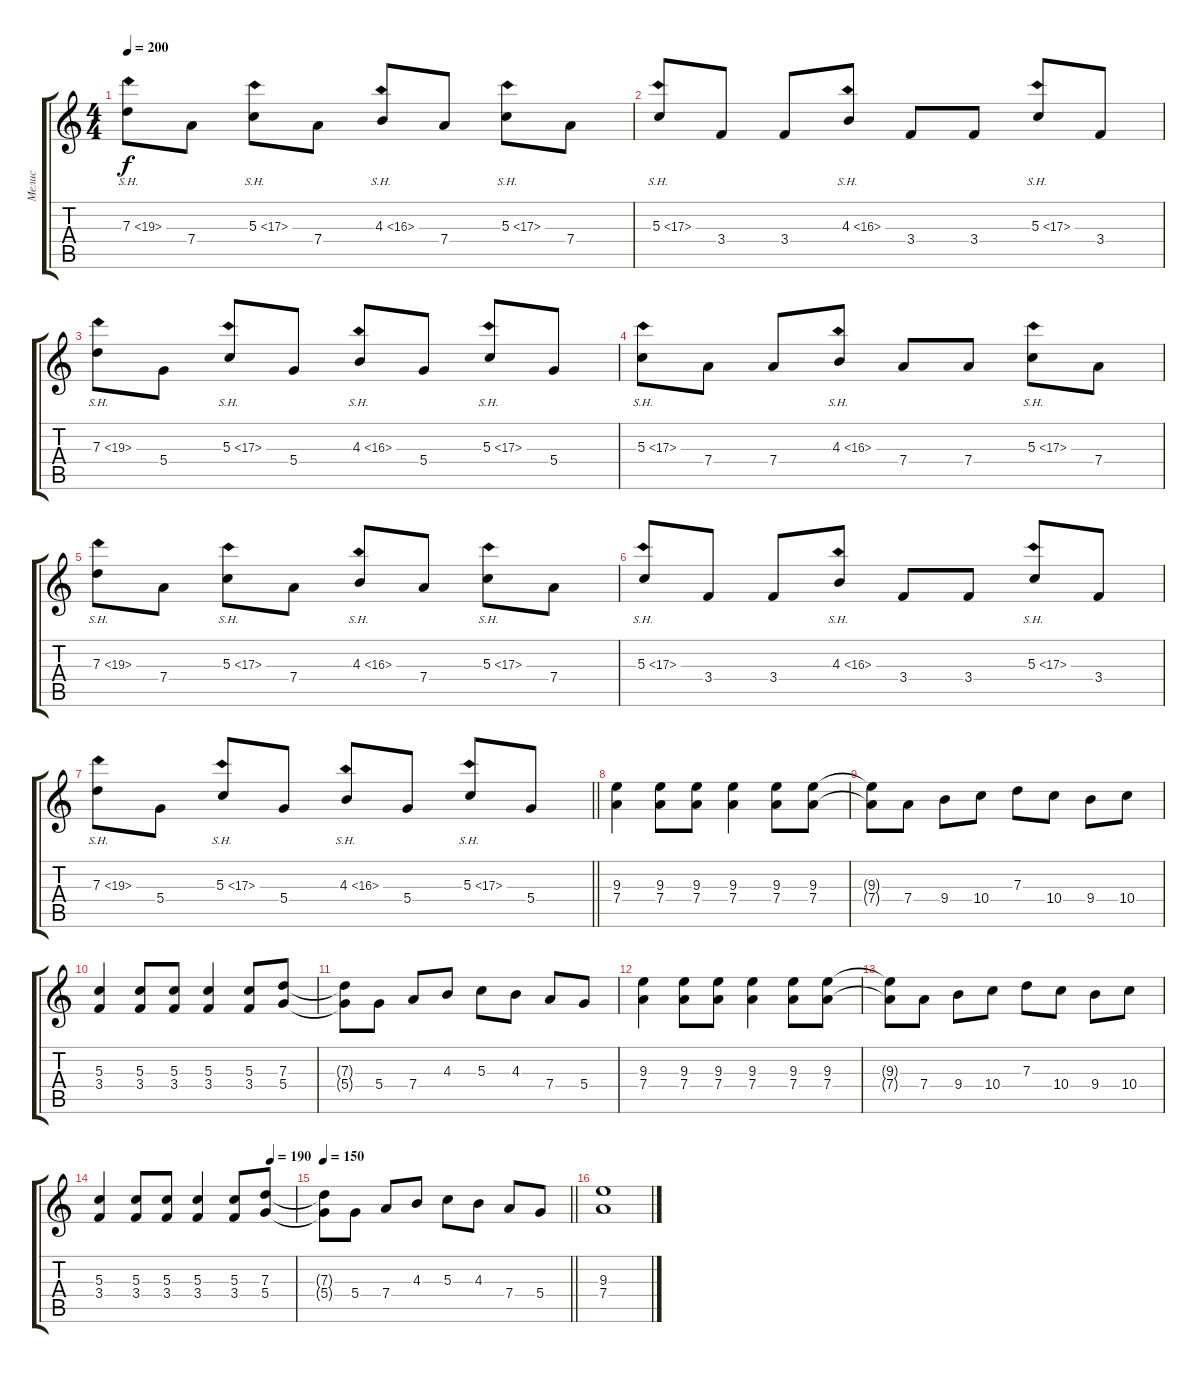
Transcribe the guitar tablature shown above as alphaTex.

\track ("Мелис" "Мелис") {instrument overdrivenguitar}
\staff {score tabs}
\tuning (E4 B3 G3 D3 A2 E2) {hide}
\ts (4 4)
\tempo 200
\clef g2
\ks c
7.3{sh 12}.8{dy f} 7.4.8 5.3{sh 12}.8 7.4.8 4.3{sh 12}.8 7.4.8 5.3{sh 12}.8 7.4.8 |
5.3{sh 12}.8 3.4.8 3.4.8 4.3{sh 12}.8 3.4.8 3.4.8 5.3{sh 12}.8 3.4.8 |
7.3{sh 12}.8 5.4.8 5.3{sh 12}.8 5.4.8 4.3{sh 12}.8 5.4.8 5.3{sh 12}.8 5.4.8 |
5.3{sh 12}.8 7.4.8 7.4.8 4.3{sh 12}.8 7.4.8 7.4.8 5.3{sh 12}.8 7.4.8 |
7.3{sh 12}.8 7.4.8 5.3{sh 12}.8 7.4.8 4.3{sh 12}.8 7.4.8 5.3{sh 12}.8 7.4.8 |
5.3{sh 12}.8 3.4.8 3.4.8 4.3{sh 12}.8 3.4.8 3.4.8 5.3{sh 12}.8 3.4.8 |
\barLineRight lightlight
7.3{sh 12}.8 5.4.8 5.3{sh 12}.8 5.4.8 4.3{sh 12}.8 5.4.8 5.3{sh 12}.8 5.4.8 |
(9.3 7.4).4 (9.3 7.4).8 (9.3 7.4).8 (9.3 7.4).4 (9.3 7.4).8 (9.3 7.4).8 |
(9.3{t} 7.4{t}).8 7.4.8 9.4.8 10.4.8 7.3.8 10.4.8 9.4.8 10.4.8 |
(5.3 3.4).4 (5.3 3.4).8 (5.3 3.4).8 (5.3 3.4).4 (5.3 3.4).8 (7.3 5.4).8 |
(7.3{t} 5.4{t}).8 5.4.8 7.4.8 4.3.8 5.3.8 4.3.8 7.4.8 5.4.8 |
(9.3 7.4).4 (9.3 7.4).8 (9.3 7.4).8 (9.3 7.4).4 (9.3 7.4).8 (9.3 7.4).8 |
(9.3{t} 7.4{t}).8 7.4.8 9.4.8 10.4.8 7.3.8 10.4.8 9.4.8 10.4.8 |
\tempo (190 0.875)
(5.3 3.4).4 (5.3 3.4).8 (5.3 3.4).8 (5.3 3.4).4 (5.3 3.4).8 (7.3 5.4).8 |
\tempo 150
\barLineRight lightlight
(7.3{t} 5.4{t}).8 5.4.8 7.4.8 4.3.8 5.3.8 4.3.8 7.4.8 5.4.8 |
(9.3 7.4).1{volume 0}
